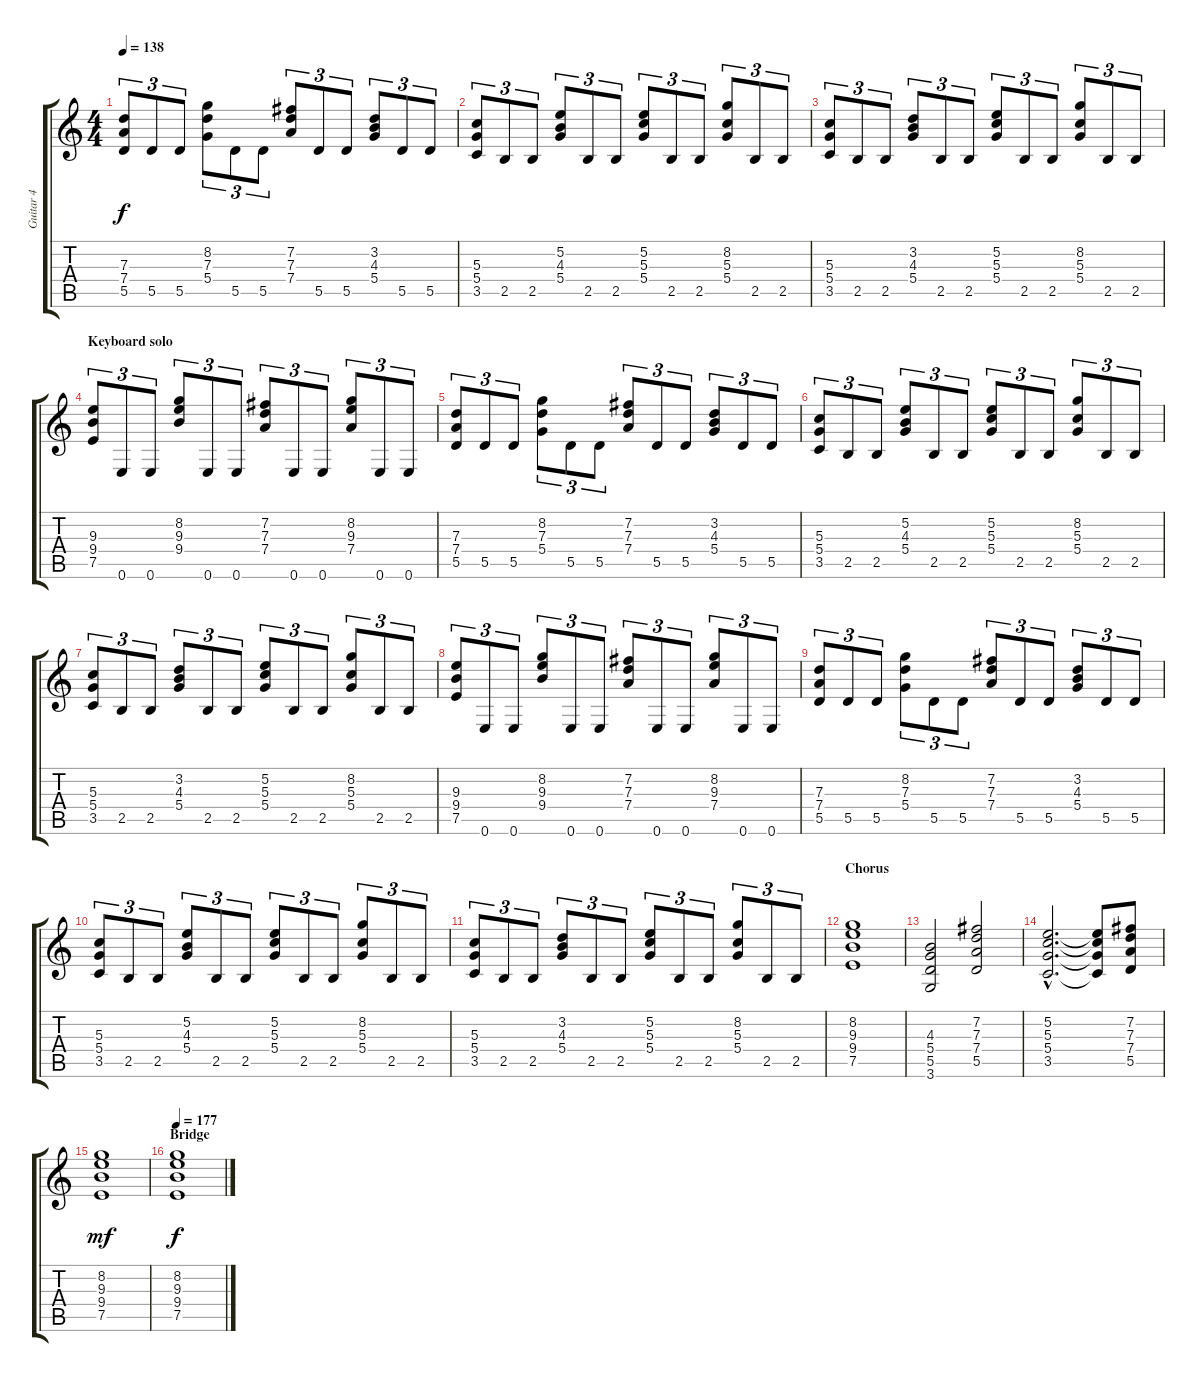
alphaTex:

\track ("Guitar 4" "Guitar 4") {instrument distortionguitar}
\staff {score tabs}
\tuning (E4 B3 G3 D3 A2 E2) {hide}
\ts (4 4)
\tempo 138
\clef g2
\ks c
(7.3 7.4 5.5).8{tu (3 2) dy f} 5.5.8{tu (3 2)} 5.5.8{tu (3 2)} (8.2 7.3 5.4).8{tu (3 2)} 5.5.8{tu (3 2)} 5.5.8{tu (3 2)} (7.2 7.3 7.4).8{tu (3 2)} 5.5.8{tu (3 2)} 5.5.8{tu (3 2)} (3.2 4.3 5.4).8{tu (3 2)} 5.5.8{tu (3 2)} 5.5.8{tu (3 2)} |
(5.3 5.4 3.5).8{tu (3 2)} 2.5.8{tu (3 2)} 2.5.8{tu (3 2)} (5.2 4.3 5.4).8{tu (3 2)} 2.5.8{tu (3 2)} 2.5.8{tu (3 2)} (5.2 5.3 5.4).8{tu (3 2)} 2.5.8{tu (3 2)} 2.5.8{tu (3 2)} (8.2 5.3 5.4).8{tu (3 2)} 2.5.8{tu (3 2)} 2.5.8{tu (3 2)} |
(5.3 5.4 3.5).8{tu (3 2)} 2.5.8{tu (3 2)} 2.5.8{tu (3 2)} (3.2 4.3 5.4).8{tu (3 2)} 2.5.8{tu (3 2)} 2.5.8{tu (3 2)} (5.2 5.3 5.4).8{tu (3 2)} 2.5.8{tu (3 2)} 2.5.8{tu (3 2)} (8.2 5.3 5.4).8{tu (3 2)} 2.5.8{tu (3 2)} 2.5.8{tu (3 2)} |
\section ("" "Keyboard solo")
(9.3 9.4 7.5).8{tu (3 2)} 0.6.8{tu (3 2)} 0.6.8{tu (3 2)} (8.2 9.3 9.4).8{tu (3 2)} 0.6.8{tu (3 2)} 0.6.8{tu (3 2)} (7.2 7.3 7.4).8{tu (3 2)} 0.6.8{tu (3 2)} 0.6.8{tu (3 2)} (8.2 9.3 7.4).8{tu (3 2)} 0.6.8{tu (3 2)} 0.6.8{tu (3 2)} |
(7.3 7.4 5.5).8{tu (3 2)} 5.5.8{tu (3 2)} 5.5.8{tu (3 2)} (8.2 7.3 5.4).8{tu (3 2)} 5.5.8{tu (3 2)} 5.5.8{tu (3 2)} (7.2 7.3 7.4).8{tu (3 2)} 5.5.8{tu (3 2)} 5.5.8{tu (3 2)} (3.2 4.3 5.4).8{tu (3 2)} 5.5.8{tu (3 2)} 5.5.8{tu (3 2)} |
(5.3 5.4 3.5).8{tu (3 2)} 2.5.8{tu (3 2)} 2.5.8{tu (3 2)} (5.2 4.3 5.4).8{tu (3 2)} 2.5.8{tu (3 2)} 2.5.8{tu (3 2)} (5.2 5.3 5.4).8{tu (3 2)} 2.5.8{tu (3 2)} 2.5.8{tu (3 2)} (8.2 5.3 5.4).8{tu (3 2)} 2.5.8{tu (3 2)} 2.5.8{tu (3 2)} |
(5.3 5.4 3.5).8{tu (3 2)} 2.5.8{tu (3 2)} 2.5.8{tu (3 2)} (3.2 4.3 5.4).8{tu (3 2)} 2.5.8{tu (3 2)} 2.5.8{tu (3 2)} (5.2 5.3 5.4).8{tu (3 2)} 2.5.8{tu (3 2)} 2.5.8{tu (3 2)} (8.2 5.3 5.4).8{tu (3 2)} 2.5.8{tu (3 2)} 2.5.8{tu (3 2)} |
(9.3 9.4 7.5).8{tu (3 2)} 0.6.8{tu (3 2)} 0.6.8{tu (3 2)} (8.2 9.3 9.4).8{tu (3 2)} 0.6.8{tu (3 2)} 0.6.8{tu (3 2)} (7.2 7.3 7.4).8{tu (3 2)} 0.6.8{tu (3 2)} 0.6.8{tu (3 2)} (8.2 9.3 7.4).8{tu (3 2)} 0.6.8{tu (3 2)} 0.6.8{tu (3 2)} |
(7.3 7.4 5.5).8{tu (3 2)} 5.5.8{tu (3 2)} 5.5.8{tu (3 2)} (8.2 7.3 5.4).8{tu (3 2)} 5.5.8{tu (3 2)} 5.5.8{tu (3 2)} (7.2 7.3 7.4).8{tu (3 2)} 5.5.8{tu (3 2)} 5.5.8{tu (3 2)} (3.2 4.3 5.4).8{tu (3 2)} 5.5.8{tu (3 2)} 5.5.8{tu (3 2)} |
(5.3 5.4 3.5).8{tu (3 2)} 2.5.8{tu (3 2)} 2.5.8{tu (3 2)} (5.2 4.3 5.4).8{tu (3 2)} 2.5.8{tu (3 2)} 2.5.8{tu (3 2)} (5.2 5.3 5.4).8{tu (3 2)} 2.5.8{tu (3 2)} 2.5.8{tu (3 2)} (8.2 5.3 5.4).8{tu (3 2)} 2.5.8{tu (3 2)} 2.5.8{tu (3 2)} |
(5.3 5.4 3.5).8{tu (3 2)} 2.5.8{tu (3 2)} 2.5.8{tu (3 2)} (3.2 4.3 5.4).8{tu (3 2)} 2.5.8{tu (3 2)} 2.5.8{tu (3 2)} (5.2 5.3 5.4).8{tu (3 2)} 2.5.8{tu (3 2)} 2.5.8{tu (3 2)} (8.2 5.3 5.4).8{tu (3 2)} 2.5.8{tu (3 2)} 2.5.8{tu (3 2)} |
\section ("" "Chorus")
(8.2 9.3 9.4 7.5).1 |
(4.3 5.4 5.5 3.6).2 (7.2 7.3 7.4 5.5).2 |
(5.2{hac} 5.3{hac} 5.4{hac} 3.5{hac}).2{d} (5.2{t} 5.3{t} 5.4{t} 3.5{t}).8 (7.2 7.3 7.4 5.5).8 |
(8.2 9.3 9.4 7.5).1{dy mf} |
\section ("" "Bridge")
\tempo 177
(8.2 9.3 9.4 7.5).1{dy f}
